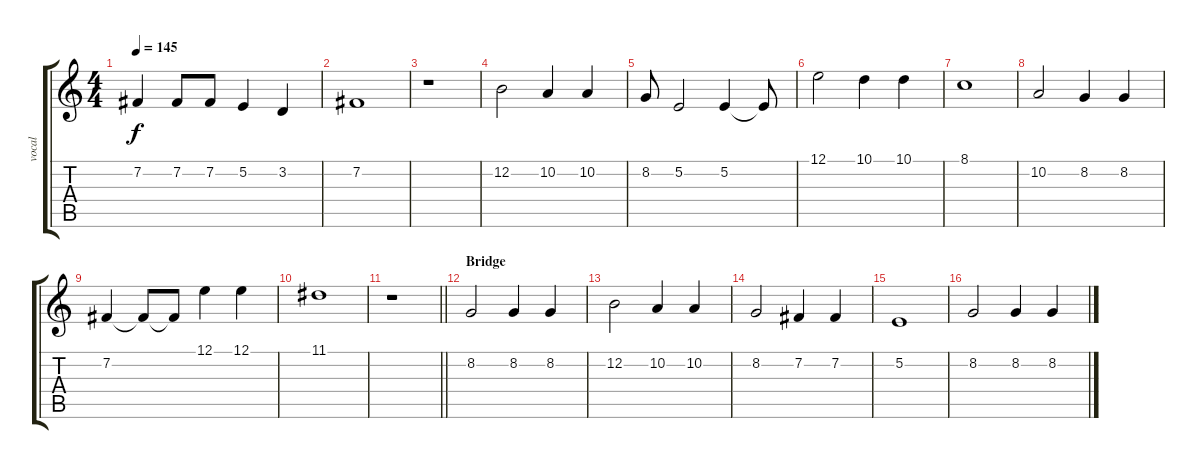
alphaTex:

\track ("vocal" "vocal") {instrument shakuhachi}
\staff {score tabs}
\tuning (E4 B3 G3 D3 A2 E2) {hide}
\ts (4 4)
\tempo 145
\clef g2
\ks c
7.2.4{dy f} 7.2.8 7.2.8 5.2.4 3.2.4 |
7.2.1 |
r.1 |
12.2.2 10.2.4 10.2.4 |
8.2.8 5.2.2 5.2.4 5.2{t}.8 |
12.1.2 10.1.4 10.1.4 |
8.1.1 |
10.2.2 8.2.4 8.2.4 |
7.2.4 7.2{t}.8 7.2{t}.8 12.1.4 12.1.4 |
11.1.1 |
\barLineRight lightlight
r.1 |
\section ("" "Bridge")
8.2.2 8.2.4 8.2.4 |
12.2.2 10.2.4 10.2.4 |
8.2.2 7.2.4 7.2.4 |
5.2.1 |
8.2.2 8.2.4 8.2.4
